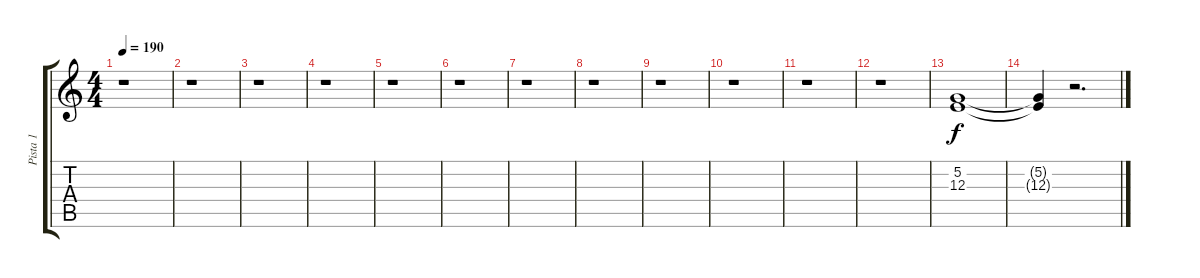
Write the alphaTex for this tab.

\track ("Pista 1" "Pista 1") {instrument choiraahs}
\staff {score tabs}
\tuning (E4 B3 G3 D3 A2 E2) {hide}
\ts (4 4)
\tempo 190
\clef g2
\ks c
r.1{dy f} |
r.1 |
r.1 |
r.1 |
r.1 |
r.1 |
r.1 |
r.1 |
r.1 |
r.1 |
r.1 |
r.1 |
(5.2 12.3).1{volume 13} |
(5.2{t} 12.3{t}).4 r.2{d}
